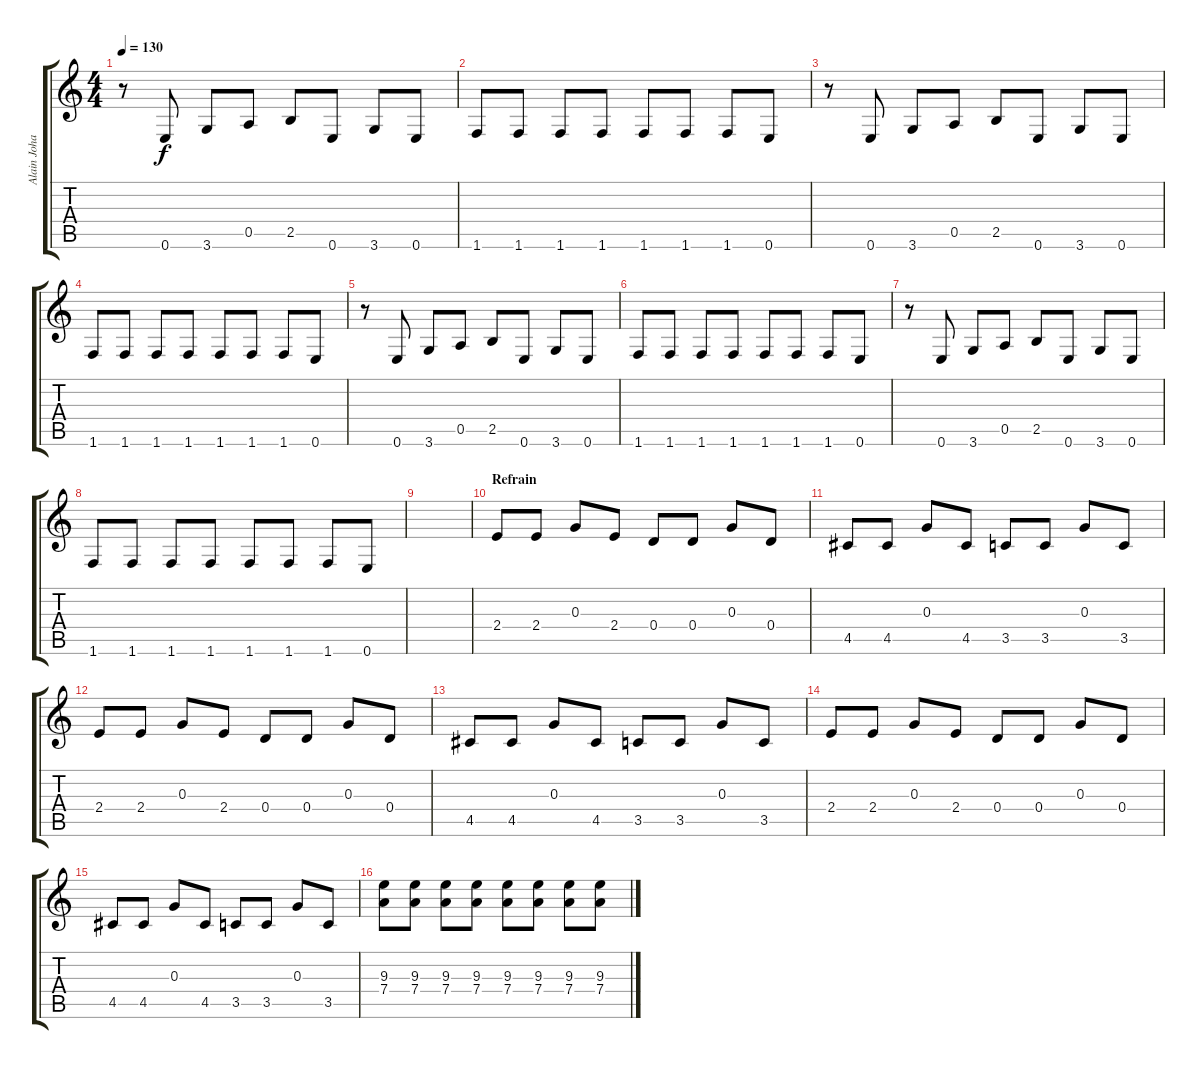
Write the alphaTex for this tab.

\track ("Alain Johannes (Guitar)" "Alain Joha") {instrument electricguitarclean}
\staff {score tabs}
\tuning (E4 B3 G3 D3 A2 E2) {hide}
\ts (4 4)
\tempo 130
\clef g2
\ks c
r.8{dy f} 0.6.8 3.6.8 0.5.8 2.5.8 0.6.8 3.6.8 0.6.8 |
1.6.8 1.6.8 1.6.8 1.6.8 1.6.8 1.6.8 1.6.8 0.6.8 |
r.8 0.6.8 3.6.8 0.5.8 2.5.8 0.6.8 3.6.8 0.6.8 |
1.6.8 1.6.8 1.6.8 1.6.8 1.6.8 1.6.8 1.6.8 0.6.8 |
r.8 0.6.8 3.6.8 0.5.8 2.5.8 0.6.8 3.6.8 0.6.8 |
1.6.8 1.6.8 1.6.8 1.6.8 1.6.8 1.6.8 1.6.8 0.6.8 |
r.8 0.6.8 3.6.8 0.5.8 2.5.8 0.6.8 3.6.8 0.6.8 |
1.6.8 1.6.8 1.6.8 1.6.8 1.6.8 1.6.8 1.6.8 0.6.8 |
|
\section ("" "Refrain")
2.4.8 2.4.8 0.3.8 2.4.8 0.4.8 0.4.8 0.3.8 0.4.8 |
4.5.8 4.5.8 0.3.8 4.5.8 3.5.8 3.5.8 0.3.8 3.5.8 |
2.4.8 2.4.8 0.3.8 2.4.8 0.4.8 0.4.8 0.3.8 0.4.8 |
4.5.8 4.5.8 0.3.8 4.5.8 3.5.8 3.5.8 0.3.8 3.5.8 |
2.4.8 2.4.8 0.3.8 2.4.8 0.4.8 0.4.8 0.3.8 0.4.8 |
4.5.8 4.5.8 0.3.8 4.5.8 3.5.8 3.5.8 0.3.8 3.5.8 |
(9.3 7.4).8{volume 10} (9.3 7.4).8 (9.3 7.4).8 (9.3 7.4).8 (9.3 7.4).8 (9.3 7.4).8 (9.3 7.4).8 (9.3 7.4).8
